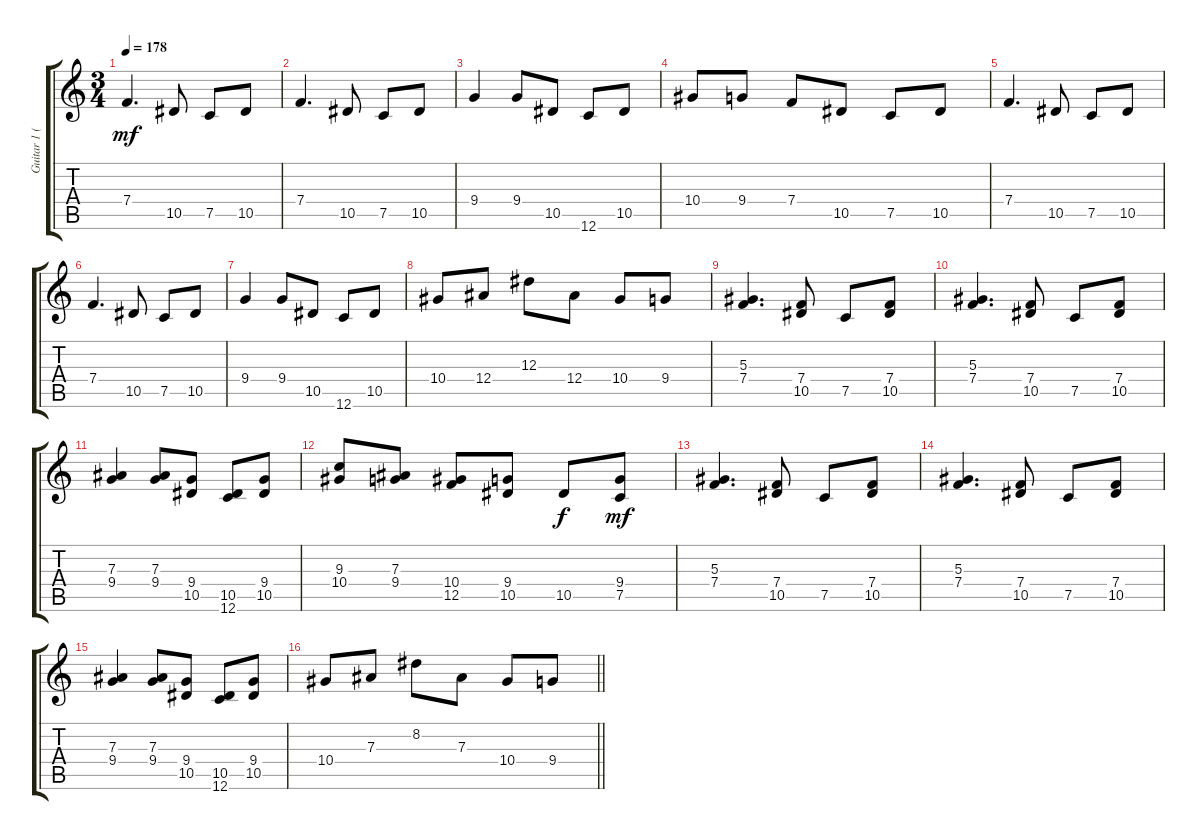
\track ("Guitar 1 (Lead)" "Guitar 1 (") {instrument distortionguitar}
\staff {score tabs}
\tuning (C4 G3 Eb3 Bb2 F2 C2) {hide}
\ts (3 4)
\tempo 178
\clef g2
\ks c
7.4.4{d dy mf volume 16 balance 8 instrument distortionguitar} 10.5.8 7.5.8 10.5.8 |
7.4.4{d} 10.5.8 7.5.8 10.5.8 |
9.4.4 9.4.8 10.5.8 12.6.8 10.5.8 |
10.4.8 9.4.8 7.4.8 10.5.8 7.5.8 10.5.8 |
7.4.4{d} 10.5.8 7.5.8 10.5.8 |
7.4.4{d} 10.5.8 7.5.8 10.5.8 |
9.4.4 9.4.8 10.5.8 12.6.8 10.5.8 |
10.4.8 12.4.8 12.3.8 12.4.8 10.4.8 9.4.8 |
(5.3 7.4).4{d} (7.4 10.5).8 7.5.8 (7.4 10.5).8 |
(5.3 7.4).4{d} (7.4 10.5).8 7.5.8 (7.4 10.5).8 |
(7.3 9.4).4 (7.3 9.4).8 (9.4 10.5).8 (10.5 12.6).8 (9.4 10.5).8 |
(9.3 10.4).8 (7.3 9.4).8 (10.4 12.5).8 (9.4 10.5).8 10.5.8{dy f} (9.4 7.5).8{dy mf} |
(5.3 7.4).4{d} (7.4 10.5).8 7.5.8 (7.4 10.5).8 |
(5.3 7.4).4{d} (7.4 10.5).8 7.5.8 (7.4 10.5).8 |
(7.3 9.4).4 (7.3 9.4).8 (9.4 10.5).8 (10.5 12.6).8 (9.4 10.5).8 |
\barLineRight lightlight
10.4.8 7.3.8 8.2.8 7.3.8 10.4.8 9.4.8
